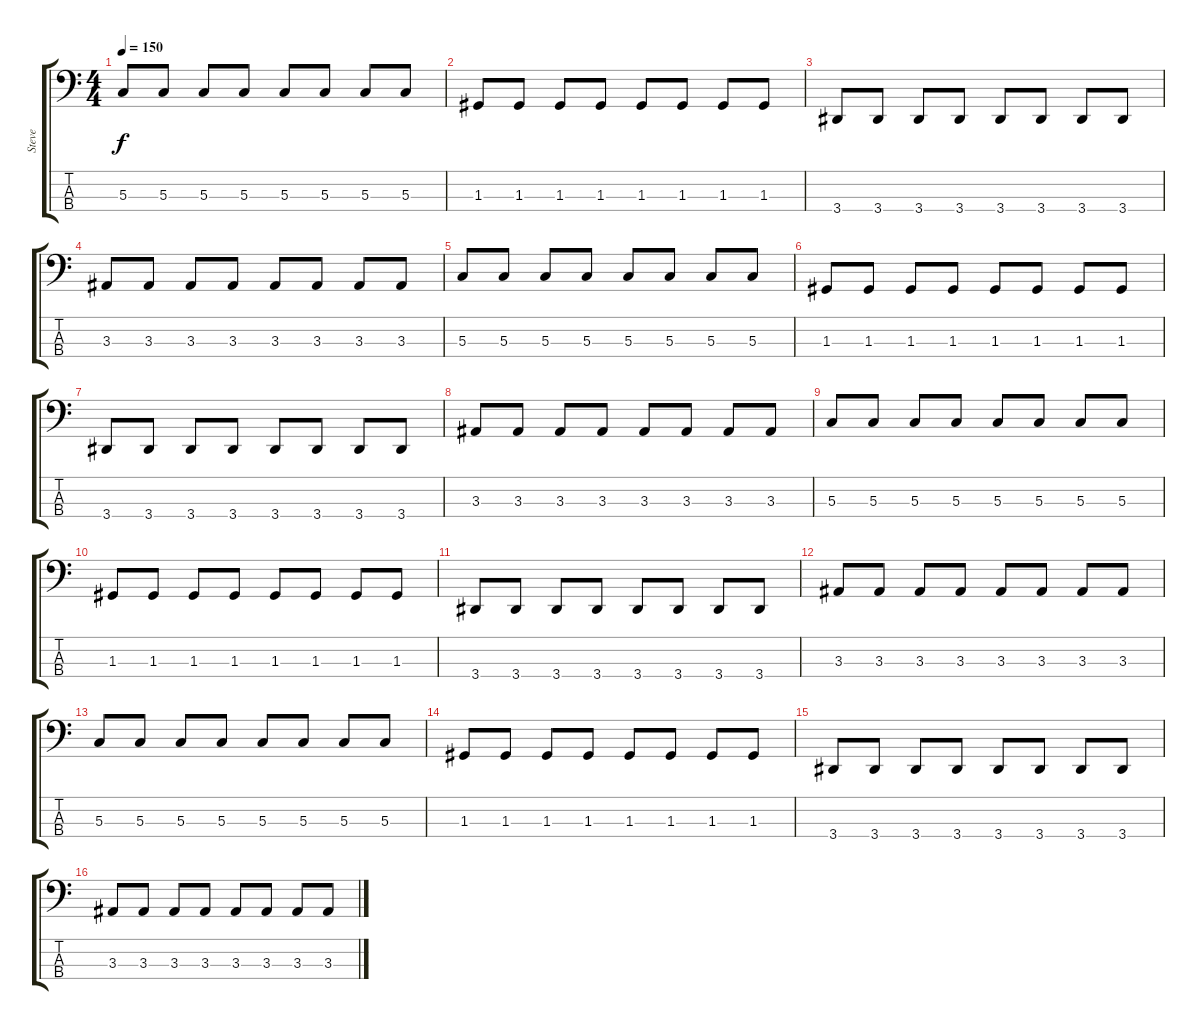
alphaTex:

\track ("Steve" "Steve") {instrument electricbassfinger}
\staff {score tabs}
\tuning (F2 C2 G1 C1) {hide}
\ts (4 4)
\tempo 150
\clef f4
\ks c
5.3.8{dy f} 5.3.8 5.3.8 5.3.8 5.3.8 5.3.8 5.3.8 5.3.8 |
1.3.8 1.3.8 1.3.8 1.3.8 1.3.8 1.3.8 1.3.8 1.3.8 |
3.4.8 3.4.8 3.4.8 3.4.8 3.4.8 3.4.8 3.4.8 3.4.8 |
3.3.8 3.3.8 3.3.8 3.3.8 3.3.8 3.3.8 3.3.8 3.3.8 |
5.3.8 5.3.8 5.3.8 5.3.8 5.3.8 5.3.8 5.3.8 5.3.8 |
1.3.8 1.3.8 1.3.8 1.3.8 1.3.8 1.3.8 1.3.8 1.3.8 |
3.4.8 3.4.8 3.4.8 3.4.8 3.4.8 3.4.8 3.4.8 3.4.8 |
3.3.8 3.3.8 3.3.8 3.3.8 3.3.8 3.3.8 3.3.8 3.3.8 |
5.3.8 5.3.8 5.3.8 5.3.8 5.3.8 5.3.8 5.3.8 5.3.8 |
1.3.8 1.3.8 1.3.8 1.3.8 1.3.8 1.3.8 1.3.8 1.3.8 |
3.4.8 3.4.8 3.4.8 3.4.8 3.4.8 3.4.8 3.4.8 3.4.8 |
3.3.8 3.3.8 3.3.8 3.3.8 3.3.8 3.3.8 3.3.8 3.3.8 |
5.3.8 5.3.8 5.3.8 5.3.8 5.3.8 5.3.8 5.3.8 5.3.8 |
1.3.8 1.3.8 1.3.8 1.3.8 1.3.8 1.3.8 1.3.8 1.3.8 |
3.4.8 3.4.8 3.4.8 3.4.8 3.4.8 3.4.8 3.4.8 3.4.8 |
3.3.8 3.3.8 3.3.8 3.3.8 3.3.8 3.3.8 3.3.8 3.3.8
